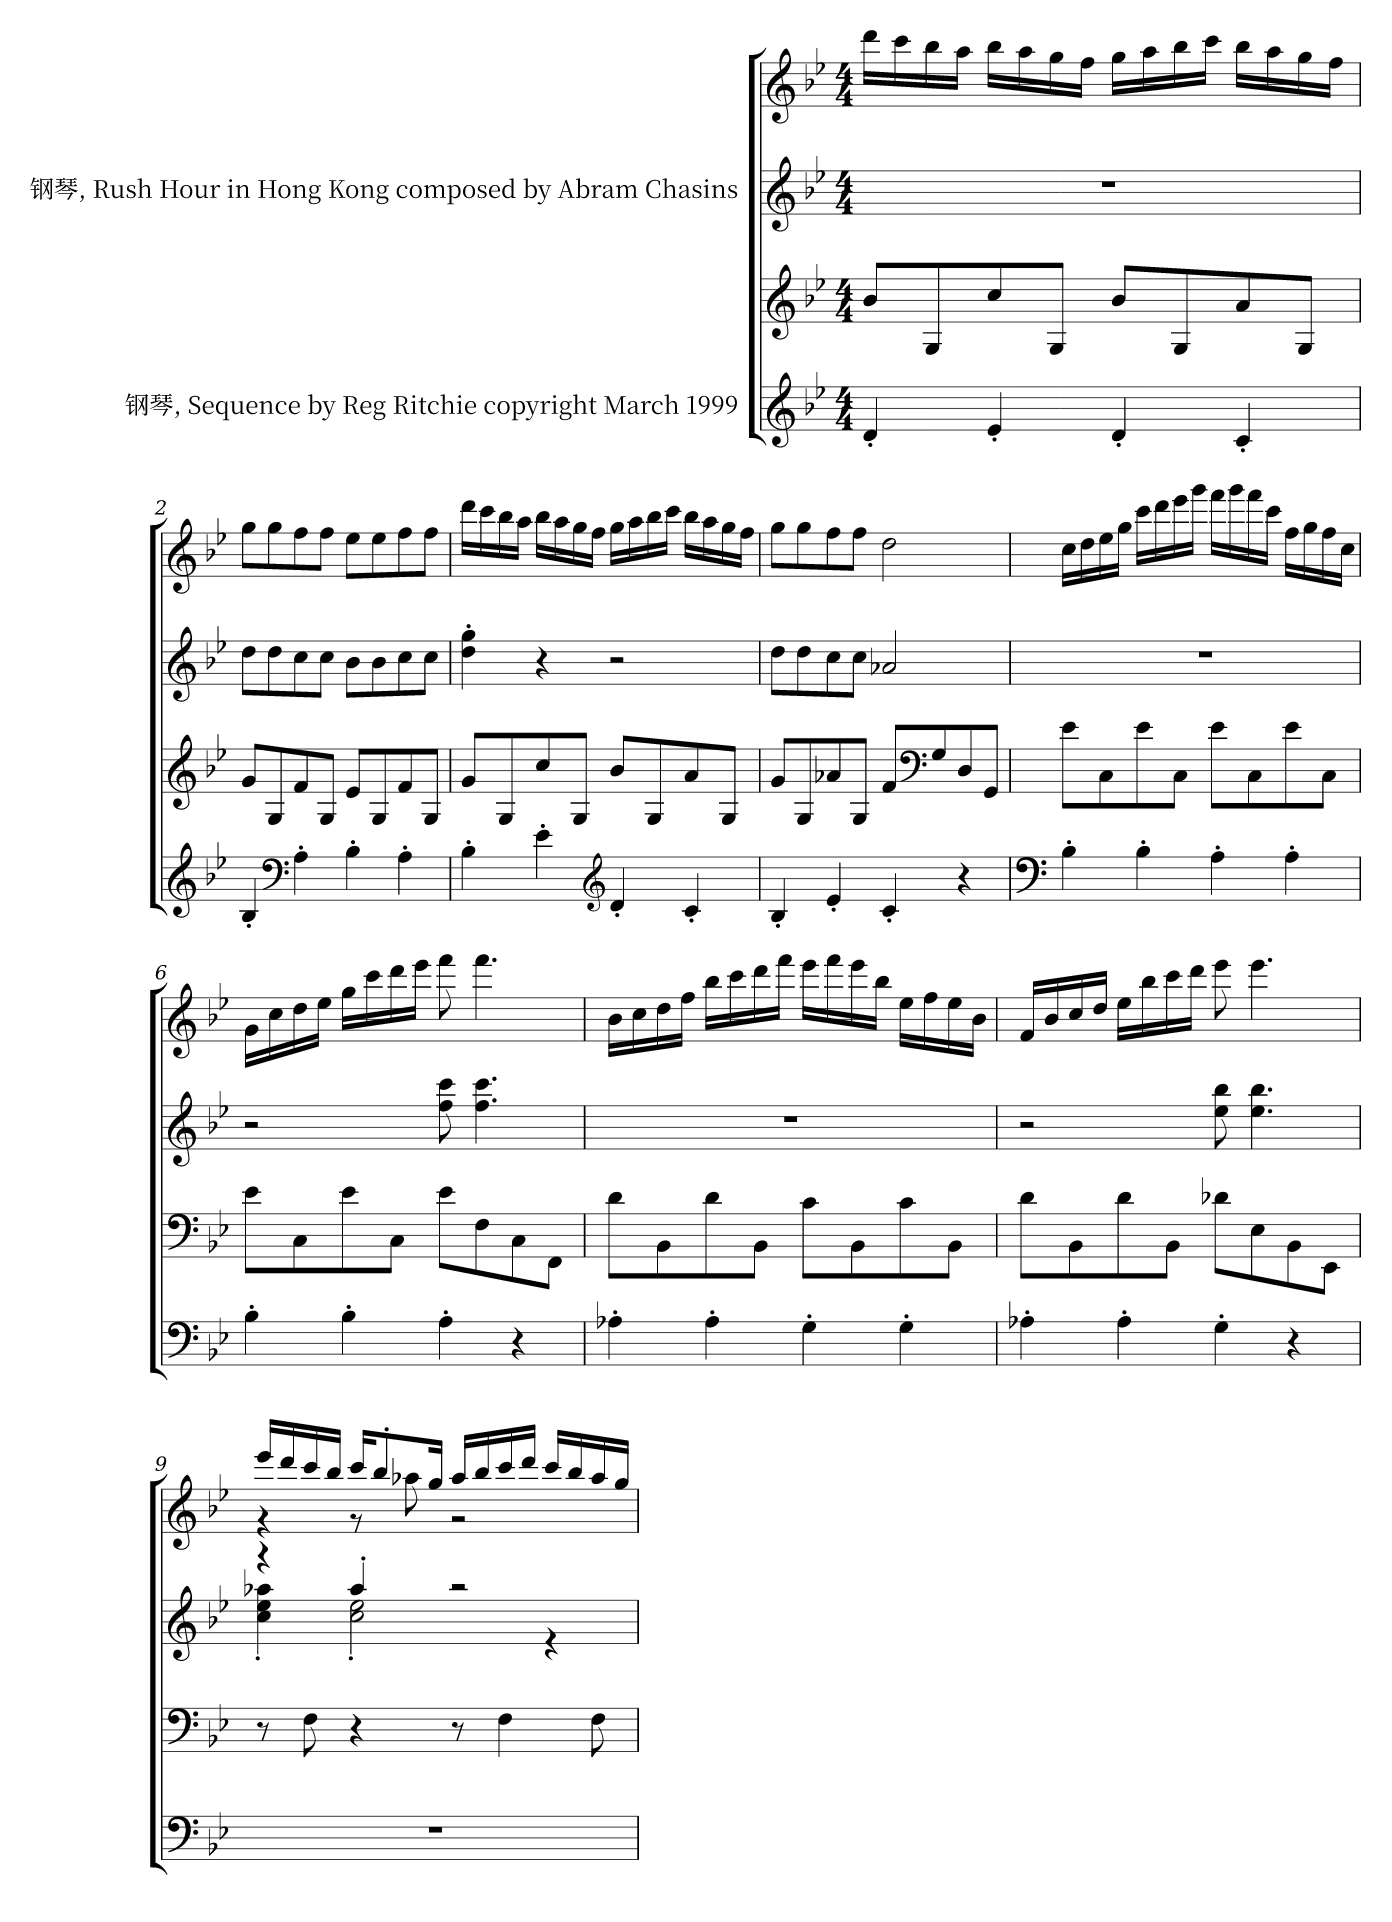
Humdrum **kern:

**kern	**kern	**kern	**kern
*part2	*part2	*part1	*part1
*staff4	*staff3	*staff2	*staff1
*I"钢琴, Sequence by Reg Ritchie copyright March 1999	*	*I"钢琴, Rush Hour in Hong Kong composed by Abram Chasins	*
*clefG2	*clefG2	*clefG2	*clefG2
*k[b-e-]	*k[b-e-]	*k[b-e-]	*k[b-e-]
*M4/4	*M4/4	*M4/4	*M4/4
*MM120	*MM120	*MM120	*MM120
=1	=1	=1	=1
4d'/	8b-/L	1r	16ddd\LL
.	.	.	16ccc\
.	8G/	.	16bb-\
.	.	.	16aa\JJ
4e-'/	8cc/	.	16bb-\LL
.	.	.	16aa\
.	8G/J	.	16gg\
.	.	.	16ff\JJ
4d'/	8b-/L	.	16gg\LL
.	.	.	16aa\
.	8G/	.	16bb-\
.	.	.	16ccc\JJ
4c'/	8a/	.	16bb-\LL
.	.	.	16aa\
.	8G/J	.	16gg\
.	.	.	16ff\JJ
!!LO:LB:g=z
=2	=2	=2	=2
4B-'/	8g/L	8dd\L	8gg\L
.	8G/	8dd\	8gg\
*clefF4	*	*	*
4A'\	8f/	8cc\	8ff\
.	8G/J	8cc\J	8ff\J
4B-'\	8e-/L	8b-\L	8ee-\L
.	8G/	8b-\	8ee-\
4A'\	8f/	8cc\	8ff\
.	8G/J	8cc\J	8ff\J
=3	=3	=3	=3
4B-'\	8g/L	4dd\' 4gg\'	16ddd\LL
.	.	.	16ccc\
.	8G/	.	16bb-\
.	.	.	16aa\JJ
4e-'\	8cc/	4r	16bb-\LL
.	.	.	16aa\
.	8G/J	.	16gg\
.	.	.	16ff\JJ
*clefG2	*	*	*
4d'/	8b-/L	2r	16gg\LL
.	.	.	16aa\
.	8G/	.	16bb-\
.	.	.	16ccc\JJ
4c'/	8a/	.	16bb-\LL
.	.	.	16aa\
.	8G/J	.	16gg\
.	.	.	16ff\JJ
=4	=4	=4	=4
4B-'/	8g/L	8dd\L	8gg\L
.	8G/	8dd\	8gg\
4e-'/	8a-X/	8cc\	8ff\
.	8G/J	8cc\J	8ff\J
4c'/	8f/L	2a-X/	2dd\
*	*clefF4	*	*
.	8G/	.	.
4r	8D/	.	.
.	8GG/J	.	.
!!LO:LB:g=z
=5	=5	=5	=5
*clefF4	*	*	*
4B-'\	8e-\L	1r	16cc\LL
.	.	.	16dd\
.	8C\	.	16ee-\
.	.	.	16gg\JJ
4B-'\	8e-\	.	16ccc\LL
.	.	.	16ddd\
.	8C\J	.	16eee-\
.	.	.	16ggg\JJ
4A'\	8e-\L	.	16fff\LL
.	.	.	16ggg\
.	8C\	.	16fff\
.	.	.	16ccc\JJ
4A'\	8e-\	.	16ff\LL
.	.	.	16gg\
.	8C\J	.	16ff\
.	.	.	16cc\JJ
=6	=6	=6	=6
4B-'\	8e-\L	2r	16g\LL
.	.	.	16cc\
.	8C\	.	16dd\
.	.	.	16ee-\JJ
4B-'\	8e-\	.	16gg\LL
.	.	.	16ccc\
.	8C\J	.	16ddd\
.	.	.	16eee-\JJ
4A'\	8e-\L	8ff\ 8ccc\	8fff\
.	8F\	4.ff\ 4.ccc\	4.fff\
4r	8C\	.	.
.	8FF\J	.	.
!!LO:PB:g=z
=7	=7	=7	=7
4A-X'\	8d\L	1r	16b-\LL
.	.	.	16cc\
.	8BB-\	.	16dd\
.	.	.	16ff\JJ
4A-'\	8d\	.	16bb-\LL
.	.	.	16ccc\
.	8BB-\J	.	16ddd\
.	.	.	16fff\JJ
4G'\	8c\L	.	16eee-\LL
.	.	.	16fff\
.	8BB-\	.	16eee-\
.	.	.	16bb-\JJ
4G'\	8c\	.	16ee-\LL
.	.	.	16ff\
.	8BB-\J	.	16ee-\
.	.	.	16b-\JJ
=8	=8	=8	=8
4A-X'\	8d\L	2r	16f/LL
.	.	.	16b-/
.	8BB-\	.	16cc/
.	.	.	16dd/JJ
4A-'\	8d\	.	16ee-\LL
.	.	.	16bb-\
.	8BB-\J	.	16ccc\
.	.	.	16ddd\JJ
4G'\	8d-X\L	8ee-\ 8bb-\	8eee-\
.	8E-\	4.ee-\ 4.bb-\	4.eee-\
4r	8BB-\	.	.
.	8EE-\J	.	.
!!LO:LB:g=z
=9	=9	=9	=9
*	*	*^	*^
1r	8r	4r	4cc\' 4ee-\' 4aa-X\'	16eee-/LL	4r
.	.	.	.	16ddd/	.
.	8F\	.	.	16ccc/	.
.	.	.	.	16bb-/JJ	.
.	4r	4aa-'/	2cc\' 2ee-\'	16ccc/KL	8r
.	.	.	.	8bb-'/	.
.	.	.	.	.	8aa-X\
.	.	.	.	16gg/Jk	.
.	8r	2r	.	16aa-/LL	2r
.	.	.	.	16bb-/	.
.	4F\	.	.	16ccc/	.
.	.	.	.	16ddd/JJ	.
.	.	.	4r	16ccc/LL	.
.	.	.	.	16bb-/	.
.	8F\	.	.	16aa-/	.
.	.	.	.	16gg/JJ	.
*	*	*v	*v	*	*
*	*	*	*v	*v
=	=	=	=
*-	*-	*-	*-
